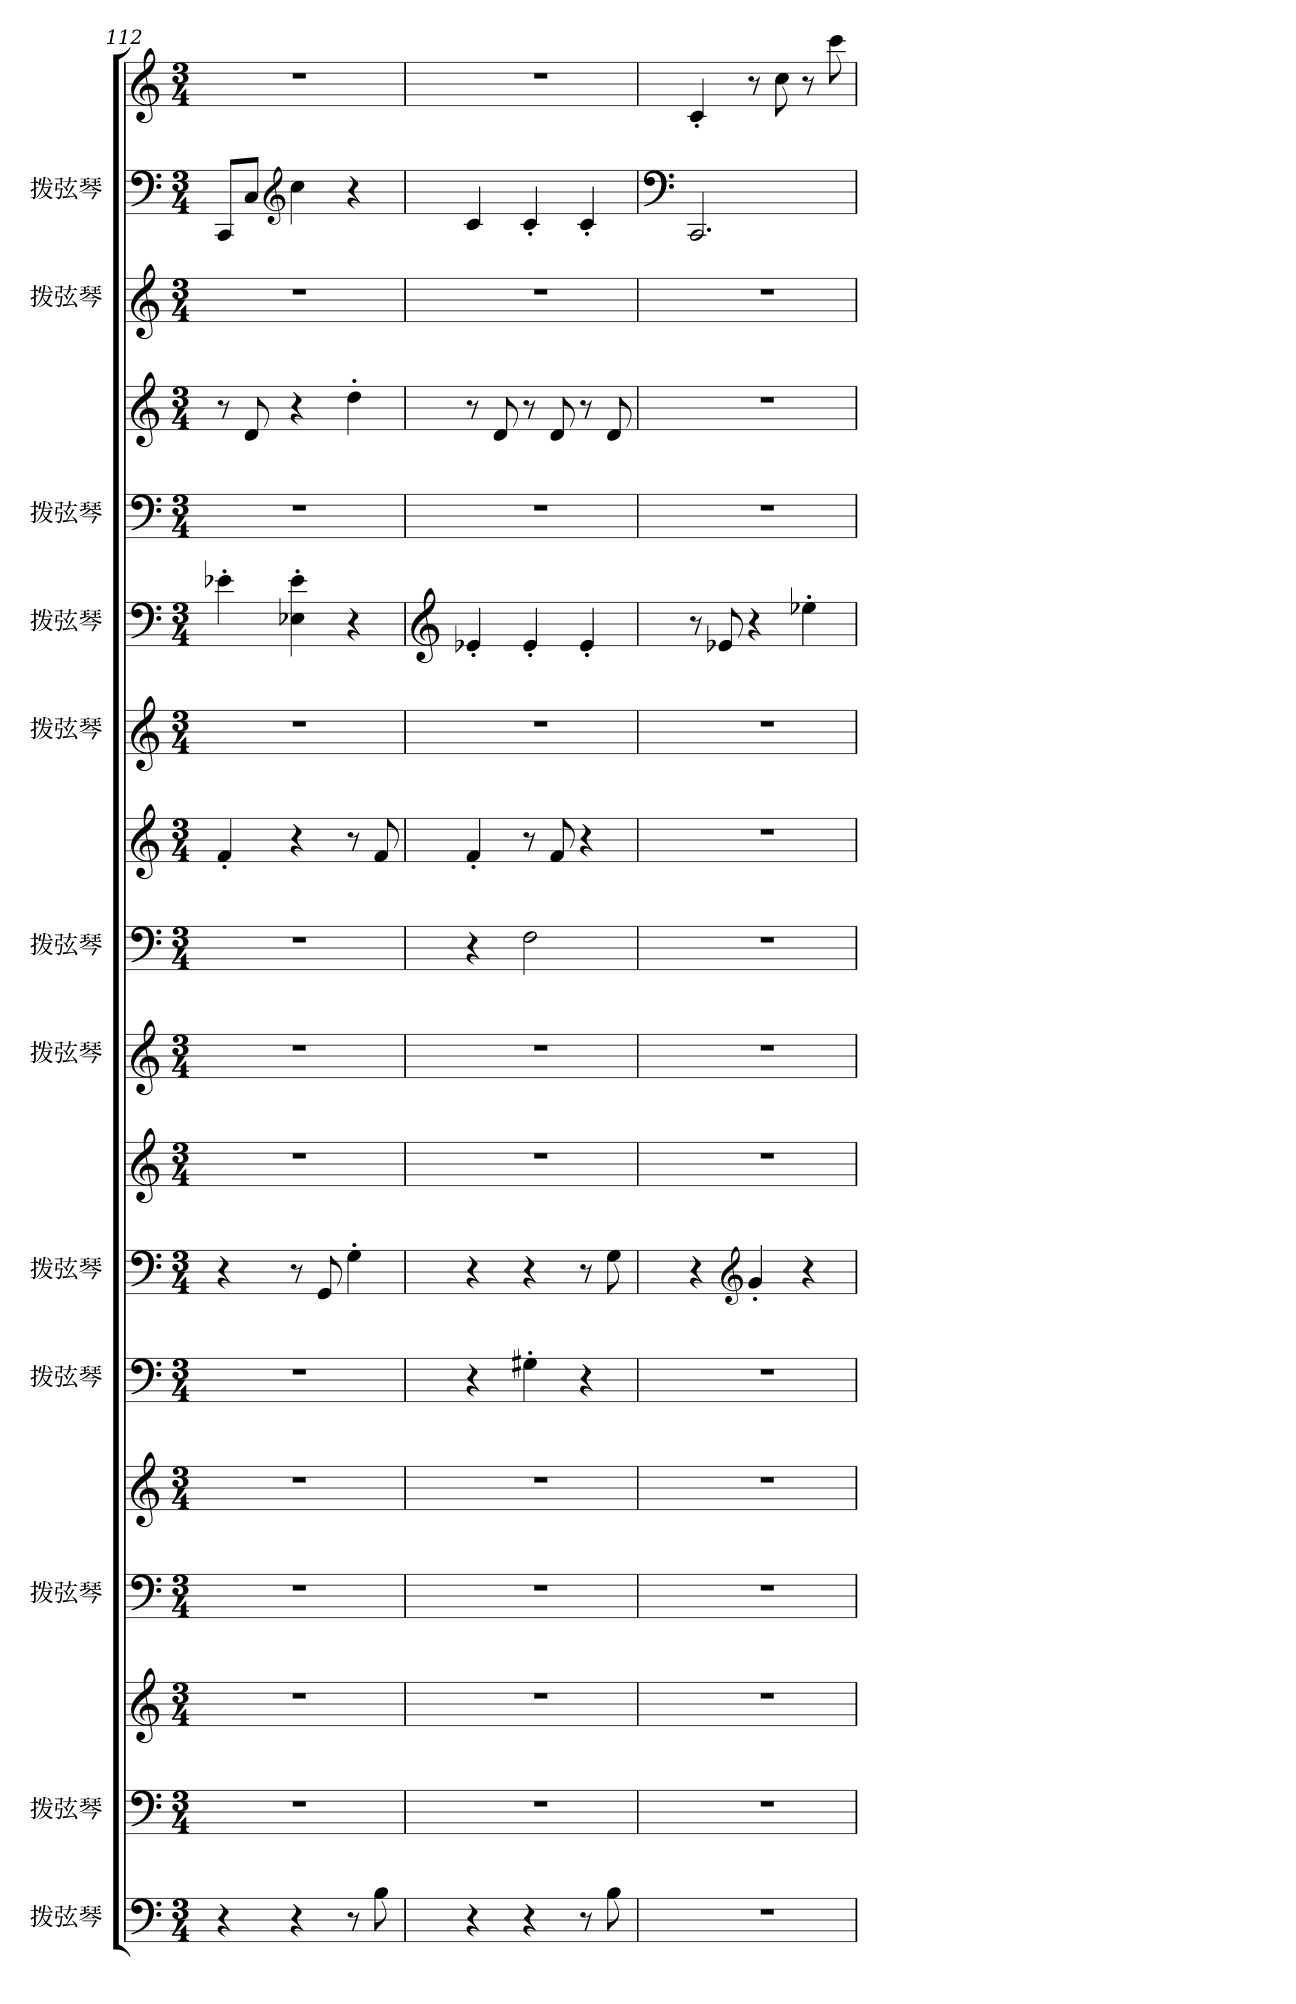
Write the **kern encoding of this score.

**kern	**kern	**kern	**kern	**kern	**kern	**kern	**kern	**kern	**kern	**kern	**kern	**kern	**kern	**kern	**kern	**kern	**kern
*part12	*part11	*part11	*part10	*part10	*part9	*part8	*part8	*part7	*part6	*part6	*part5	*part4	*part3	*part3	*part2	*part1	*part1
*staff18	*staff17	*staff16	*staff15	*staff14	*staff13	*staff12	*staff11	*staff10	*staff9	*staff8	*staff7	*staff6	*staff5	*staff4	*staff3	*staff2	*staff1
*I"拨弦琴	*I"拨弦琴	*	*I"拨弦琴	*	*I"拨弦琴	*I"拨弦琴	*	*I"拨弦琴	*I"拨弦琴	*	*I"拨弦琴	*I"拨弦琴	*I"拨弦琴	*	*I"拨弦琴	*I"拨弦琴	*
!!LO:PB:g=z
*clefF4	*clefF4	*clefG2	*clefF4	*clefG2	*clefF4	*clefF4	*clefG2	*clefG2	*clefF4	*clefG2	*clefG2	*clefF4	*clefF4	*clefG2	*clefG2	*clefF4	*clefG2
*k[]	*k[]	*k[]	*k[]	*k[]	*k[]	*k[]	*k[]	*k[]	*k[]	*k[]	*k[]	*k[]	*k[]	*k[]	*k[]	*k[]	*k[]
*M3/4	*M3/4	*M3/4	*M3/4	*M3/4	*M3/4	*M3/4	*M3/4	*M3/4	*M3/4	*M3/4	*M3/4	*M3/4	*M3/4	*M3/4	*M3/4	*M3/4	*M3/4
=112	=112	=112	=112	=112	=112	=112	=112	=112	=112	=112	=112	=112	=112	=112	=112	=112	=112
4r	2.r	2.r	2.r	2.r	2.r	4r	2.r	2.r	2.r	4f'/	2.r	4e-X'\	2.r	8r	2.r	8CC/L	2.r
.	.	.	.	.	.	.	.	.	.	.	.	.	.	8d/	.	8C/J	.
*	*	*	*	*	*	*	*	*	*	*	*	*	*	*	*	*clefG2	*
4r	.	.	.	.	.	8r	.	.	.	4r	.	4E-X\' 4e-\'	.	4r	.	4cc\	.
.	.	.	.	.	.	8GG/	.	.	.	.	.	.	.	.	.	.	.
8r	.	.	.	.	.	4G'\	.	.	.	8r	.	4r	.	4dd'\	.	4r	.
8B\	.	.	.	.	.	.	.	.	.	8f/	.	.	.	.	.	.	.
=113	=113	=113	=113	=113	=113	=113	=113	=113	=113	=113	=113	=113	=113	=113	=113	=113	=113
*	*	*	*	*	*	*	*	*	*	*	*	*clefG2	*	*	*	*	*
4r	2.r	2.r	2.r	2.r	4r	4r	2.r	2.r	4r	4f'/	2.r	4e-X'/	2.r	8r	2.r	4c/	2.r
.	.	.	.	.	.	.	.	.	.	.	.	.	.	8d/	.	.	.
4r	.	.	.	.	4G#X'\	4r	.	.	2F\	8r	.	4e-'/	.	8r	.	4c'/	.
.	.	.	.	.	.	.	.	.	.	8f/	.	.	.	8d/	.	.	.
8r	.	.	.	.	4r	8r	.	.	.	4r	.	4e-'/	.	8r	.	4c'/	.
8B\	.	.	.	.	.	8G\	.	.	.	.	.	.	.	8d/	.	.	.
=114	=114	=114	=114	=114	=114	=114	=114	=114	=114	=114	=114	=114	=114	=114	=114	=114	=114
*	*	*	*	*	*	*	*	*	*	*	*	*	*	*	*	*clefF4	*
2.r	2.r	2.r	2.r	2.r	2.r	4r	2.r	2.r	2.r	2.r	2.r	8r	2.r	2.r	2.r	2.CC/	4c'/
.	.	.	.	.	.	.	.	.	.	.	.	8e-X/	.	.	.	.	.
*	*	*	*	*	*	*clefG2	*	*	*	*	*	*	*	*	*	*	*
.	.	.	.	.	.	4g'/	.	.	.	.	.	4r	.	.	.	.	8r
.	.	.	.	.	.	.	.	.	.	.	.	.	.	.	.	.	8cc\
.	.	.	.	.	.	4r	.	.	.	.	.	4ee-X'\	.	.	.	.	8r
.	.	.	.	.	.	.	.	.	.	.	.	.	.	.	.	.	8ccc\
=	=	=	=	=	=	=	=	=	=	=	=	=	=	=	=	=	=
*-	*-	*-	*-	*-	*-	*-	*-	*-	*-	*-	*-	*-	*-	*-	*-	*-	*-
